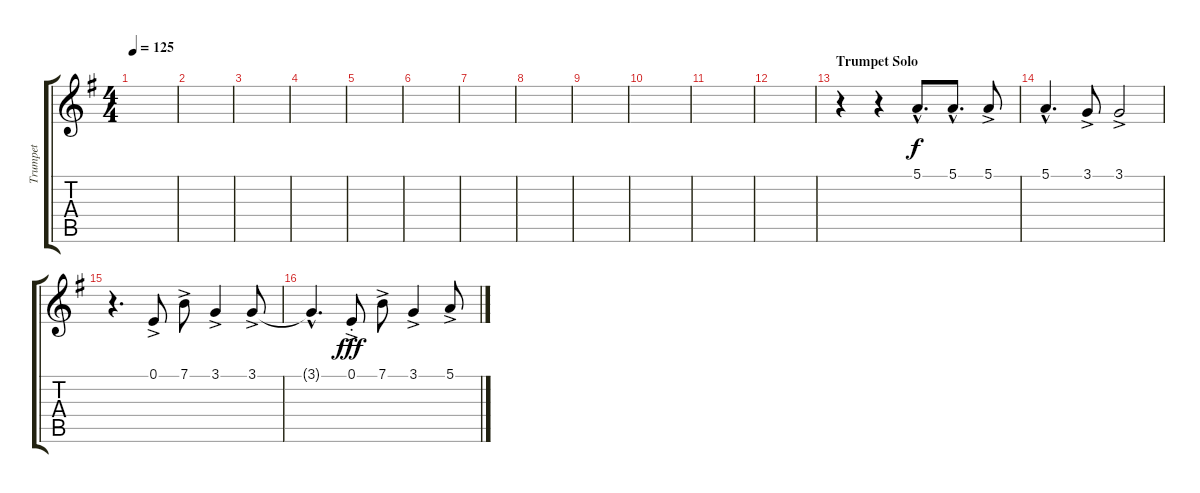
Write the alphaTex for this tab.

\track ("Trumpet" "Trumpet") {instrument trumpet}
\staff {score tabs}
\tuning (E4 B3 G3 D3 A2 E2) {hide}
\ts (4 4)
\tempo 125
\clef g2
\ks g
|
|
|
|
|
|
|
|
|
|
|
|
\section ("" "Trumpet Solo")
r.4 r.4 5.1{hac}.8{d} 5.1{hac}.8{d} 5.1{ac}.8 |
5.1{hac}.4{d} 3.1{ac}.8 3.1{ac}.2 |
r.4{d} 0.1{ac}.8 7.1{ac}.8 3.1{ac}.4 3.1{ac}.8 |
3.1{hac t}.4{d dy f} 0.1{ac st}.8{dy fff} 7.1{ac}.8 3.1{ac}.4 5.1{ac}.8
